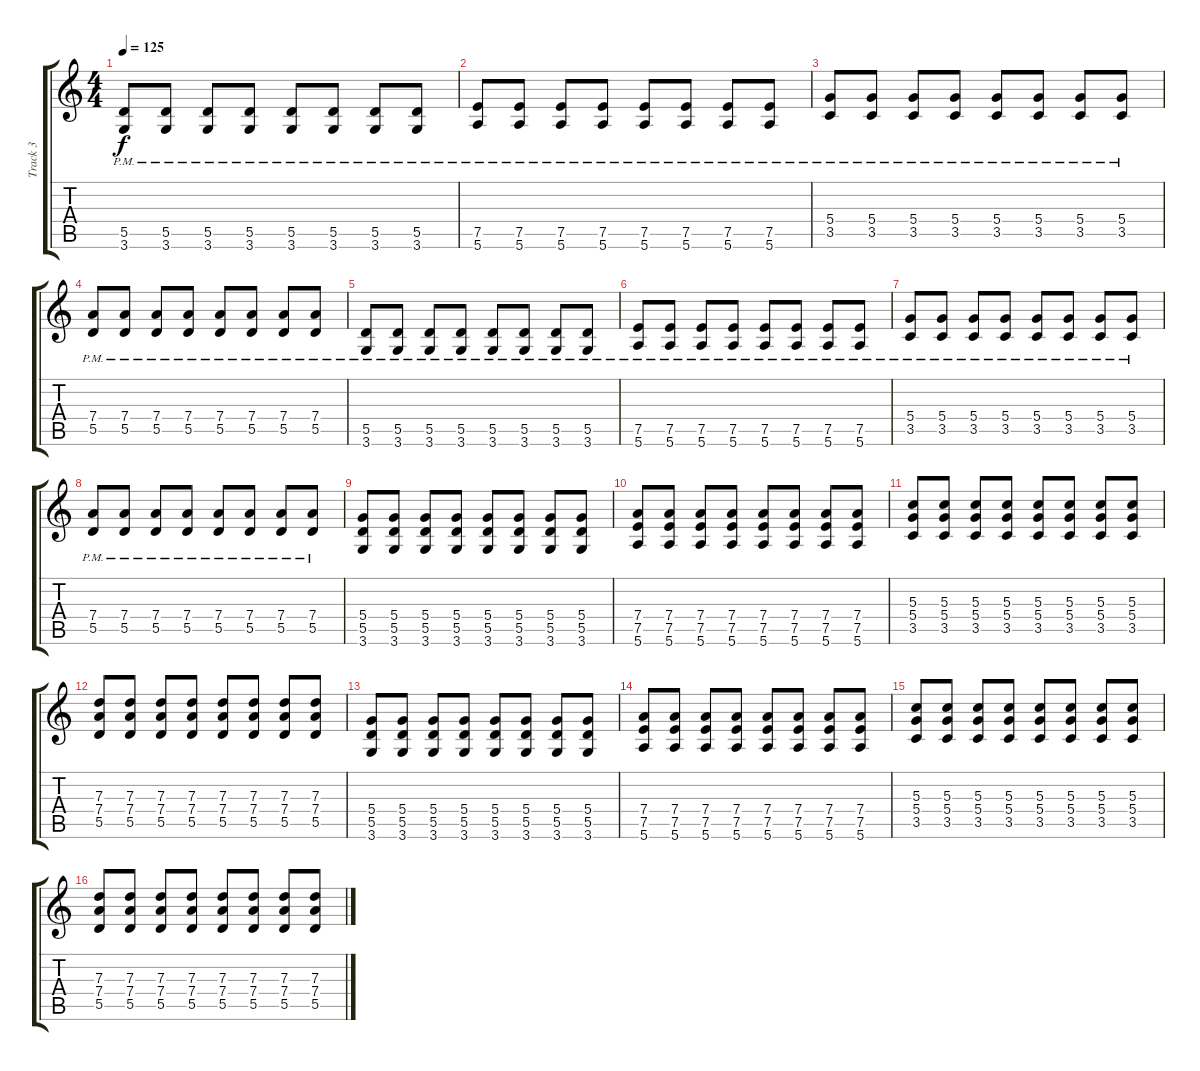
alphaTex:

\track ("Track 3" "Track 3") {instrument overdrivenguitar}
\staff {score tabs}
\tuning (E4 B3 G3 D3 A2 E2) {hide}
\ts (4 4)
\tempo 125
\clef g2
\ks c
(5.5{pm} 3.6{pm}).8{dy f} (5.5{pm} 3.6{pm}).8 (5.5{pm} 3.6{pm}).8 (5.5{pm} 3.6{pm}).8 (5.5{pm} 3.6{pm}).8 (5.5{pm} 3.6{pm}).8 (5.5{pm} 3.6{pm}).8 (5.5{pm} 3.6{pm}).8 |
(7.5{pm} 5.6{pm}).8 (7.5{pm} 5.6{pm}).8 (7.5{pm} 5.6{pm}).8 (7.5{pm} 5.6{pm}).8 (7.5{pm} 5.6{pm}).8 (7.5{pm} 5.6{pm}).8 (7.5{pm} 5.6{pm}).8 (7.5{pm} 5.6{pm}).8 |
(5.4{pm} 3.5{pm}).8 (5.4{pm} 3.5{pm}).8 (5.4{pm} 3.5{pm}).8 (5.4{pm} 3.5{pm}).8 (5.4{pm} 3.5{pm}).8 (5.4{pm} 3.5{pm}).8 (5.4{pm} 3.5{pm}).8 (5.4{pm} 3.5{pm}).8 |
(7.4{pm} 5.5{pm}).8 (7.4{pm} 5.5{pm}).8 (7.4{pm} 5.5{pm}).8 (7.4{pm} 5.5{pm}).8 (7.4{pm} 5.5{pm}).8 (7.4{pm} 5.5{pm}).8 (7.4{pm} 5.5{pm}).8 (7.4{pm} 5.5{pm}).8 |
(5.5{pm} 3.6{pm}).8 (5.5{pm} 3.6{pm}).8 (5.5{pm} 3.6{pm}).8 (5.5{pm} 3.6{pm}).8 (5.5{pm} 3.6{pm}).8 (5.5{pm} 3.6{pm}).8 (5.5{pm} 3.6{pm}).8 (5.5{pm} 3.6{pm}).8 |
(7.5{pm} 5.6{pm}).8 (7.5{pm} 5.6{pm}).8 (7.5{pm} 5.6{pm}).8 (7.5{pm} 5.6{pm}).8 (7.5{pm} 5.6{pm}).8 (7.5{pm} 5.6{pm}).8 (7.5{pm} 5.6{pm}).8 (7.5{pm} 5.6{pm}).8 |
(5.4{pm} 3.5{pm}).8 (5.4{pm} 3.5{pm}).8 (5.4{pm} 3.5{pm}).8 (5.4{pm} 3.5{pm}).8 (5.4{pm} 3.5{pm}).8 (5.4{pm} 3.5{pm}).8 (5.4{pm} 3.5{pm}).8 (5.4{pm} 3.5{pm}).8 |
(7.4{pm} 5.5{pm}).8 (7.4{pm} 5.5{pm}).8 (7.4{pm} 5.5{pm}).8 (7.4{pm} 5.5{pm}).8 (7.4{pm} 5.5{pm}).8 (7.4{pm} 5.5{pm}).8 (7.4{pm} 5.5{pm}).8 (7.4{pm} 5.5{pm}).8 |
(5.4 5.5 3.6).8 (5.4 5.5 3.6).8 (5.4 5.5 3.6).8 (5.4 5.5 3.6).8 (5.4 5.5 3.6).8 (5.4 5.5 3.6).8 (5.4 5.5 3.6).8 (5.4 5.5 3.6).8 |
(7.4 7.5 5.6).8 (7.4 7.5 5.6).8 (7.4 7.5 5.6).8 (7.4 7.5 5.6).8 (7.4 7.5 5.6).8 (7.4 7.5 5.6).8 (7.4 7.5 5.6).8 (7.4 7.5 5.6).8 |
(5.3 5.4 3.5).8 (5.3 5.4 3.5).8 (5.3 5.4 3.5).8 (5.3 5.4 3.5).8 (5.3 5.4 3.5).8 (5.3 5.4 3.5).8 (5.3 5.4 3.5).8 (5.3 5.4 3.5).8 |
(7.3 7.4 5.5).8 (7.3 7.4 5.5).8 (7.3 7.4 5.5).8 (7.3 7.4 5.5).8 (7.3 7.4 5.5).8 (7.3 7.4 5.5).8 (7.3 7.4 5.5).8 (7.3 7.4 5.5).8 |
(5.4 5.5 3.6).8 (5.4 5.5 3.6).8 (5.4 5.5 3.6).8 (5.4 5.5 3.6).8 (5.4 5.5 3.6).8 (5.4 5.5 3.6).8 (5.4 5.5 3.6).8 (5.4 5.5 3.6).8 |
(7.4 7.5 5.6).8 (7.4 7.5 5.6).8 (7.4 7.5 5.6).8 (7.4 7.5 5.6).8 (7.4 7.5 5.6).8 (7.4 7.5 5.6).8 (7.4 7.5 5.6).8 (7.4 7.5 5.6).8 |
(5.3 5.4 3.5).8 (5.3 5.4 3.5).8 (5.3 5.4 3.5).8 (5.3 5.4 3.5).8 (5.3 5.4 3.5).8 (5.3 5.4 3.5).8 (5.3 5.4 3.5).8 (5.3 5.4 3.5).8 |
(7.3 7.4 5.5).8 (7.3 7.4 5.5).8 (7.3 7.4 5.5).8 (7.3 7.4 5.5).8 (7.3 7.4 5.5).8 (7.3 7.4 5.5).8 (7.3 7.4 5.5).8 (7.3 7.4 5.5).8
